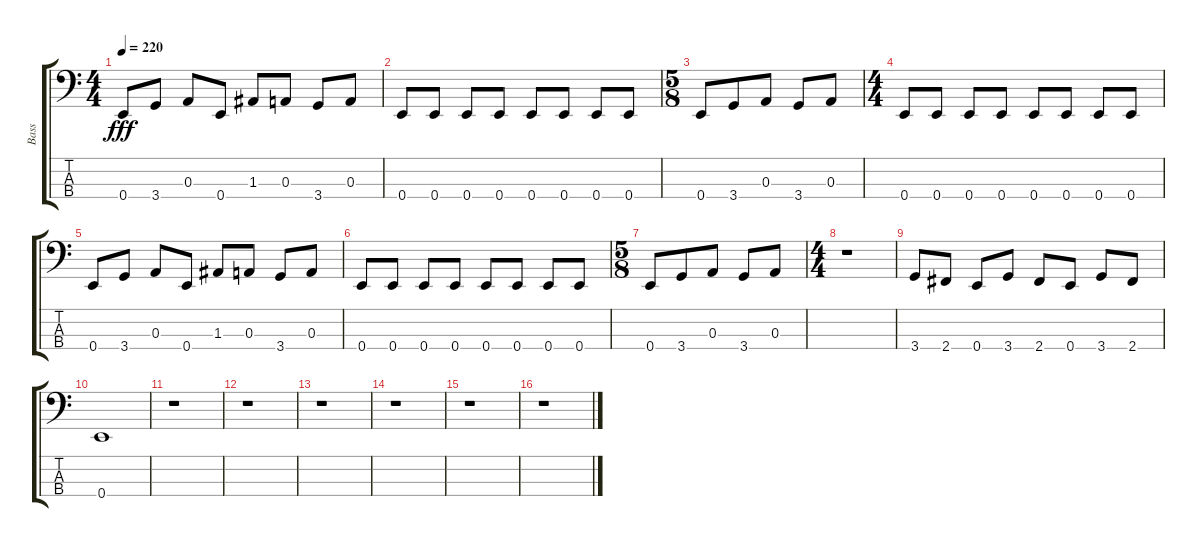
\track ("Bass" "Bass") {instrument electricbassfinger}
\staff {score tabs}
\tuning (G2 D2 A1 E1) {hide}
\ts (4 4)
\tempo 220
\clef f4
\ks c
0.4.8{dy fff} 3.4.8 0.3.8 0.4.8 1.3.8 0.3.8 3.4.8 0.3.8 |
0.4.8 0.4.8 0.4.8 0.4.8 0.4.8 0.4.8 0.4.8 0.4.8 |
\ts (5 8)
0.4.8 3.4.8 0.3.8 3.4.8 0.3.8 |
\ts (4 4)
0.4.8 0.4.8 0.4.8 0.4.8 0.4.8 0.4.8 0.4.8 0.4.8 |
0.4.8 3.4.8 0.3.8 0.4.8 1.3.8 0.3.8 3.4.8 0.3.8 |
0.4.8 0.4.8 0.4.8 0.4.8 0.4.8 0.4.8 0.4.8 0.4.8 |
\ts (5 8)
0.4.8 3.4.8 0.3.8 3.4.8 0.3.8 |
\ts (4 4)
r.1 |
3.4.8 2.4.8 0.4.8 3.4.8 2.4.8 0.4.8 3.4.8 2.4.8 |
0.4.1 |
r.1 |
r.1 |
r.1 |
r.1 |
r.1 |
r.1
